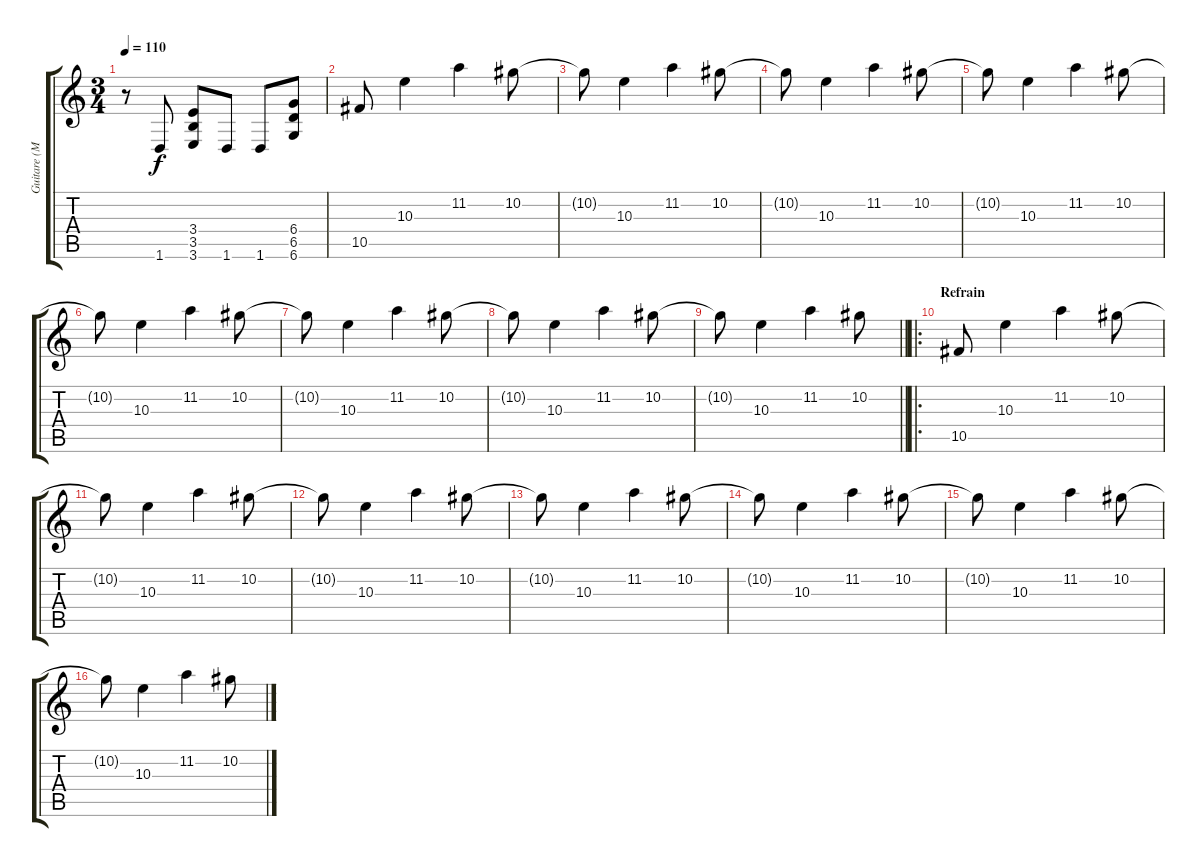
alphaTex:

\track ("Guitare (Melodique) - Die" "Guitare (M") {instrument overdrivenguitar}
\staff {score tabs}
\tuning (Eb4 Bb3 Gb3 Db3 Ab2 Db2) {hide}
\ts (3 4)
\tempo 110
\clef g2
\ks c
r.8{dy f} 1.6.8 (3.4 3.5 3.6).8 1.6.8 1.6.8 (6.4 6.5 6.6).8 |
10.5.8{instrument acousticguitarsteel} 10.3.4 11.2.4 10.2.8 |
10.2{t}.8 10.3.4 11.2.4 10.2.8 |
10.2{t}.8 10.3.4 11.2.4 10.2.8 |
10.2{t}.8 10.3.4 11.2.4 10.2.8 |
10.2{t}.8 10.3.4 11.2.4 10.2.8 |
10.2{t}.8 10.3.4 11.2.4 10.2.8 |
10.2{t}.8 10.3.4 11.2.4 10.2.8 |
\barLineRight lightlight
10.2{t}.8 10.3.4 11.2.4 10.2.8 |
\ro
\section ("" "Refrain")
10.5.8{instrument acousticguitarsteel} 10.3.4 11.2.4 10.2.8 |
10.2{t}.8 10.3.4 11.2.4 10.2.8 |
10.2{t}.8 10.3.4 11.2.4 10.2.8 |
10.2{t}.8 10.3.4 11.2.4 10.2.8 |
10.2{t}.8 10.3.4 11.2.4 10.2.8 |
10.2{t}.8 10.3.4 11.2.4 10.2.8 |
10.2{t}.8 10.3.4 11.2.4 10.2.8
